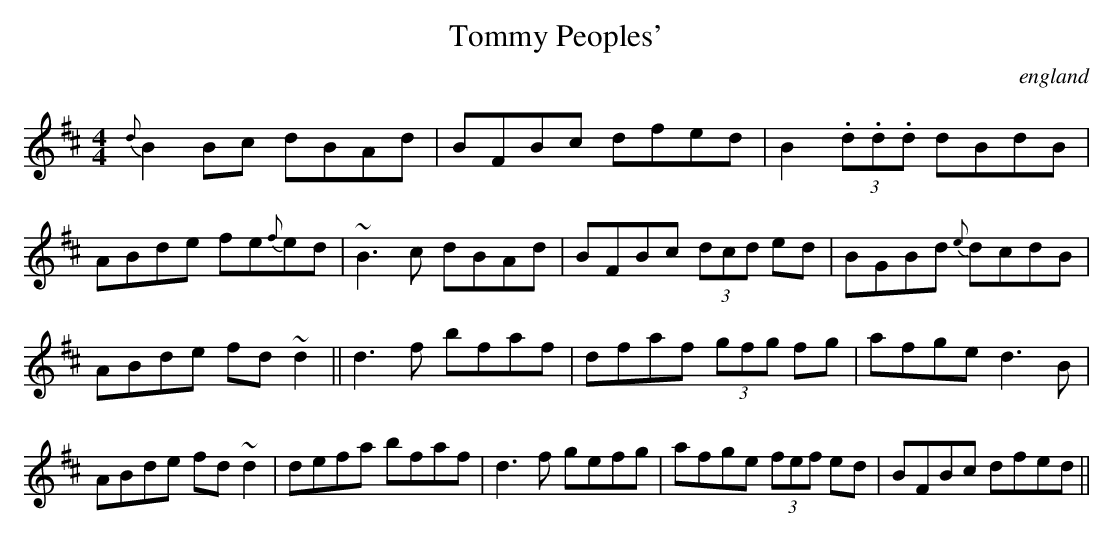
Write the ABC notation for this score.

X:1
T:Tommy Peoples'
O:england
M:4/4
K:D
{d}B2Bc dBAd | BFBc dfed | B2(3.d.d.d dBdB | ABde fe{f}ed | ~B3c dBAd |\
BFBc (3dcd ed | BGBd {e}dcdB | ABde fd~d2 || d3f bfaf | dfaf (3gfg fg |\
afge d3B | ABde fd~d2 | defa bfaf | d3f gefg | afge (3fef ed | BFBc dfed ||
